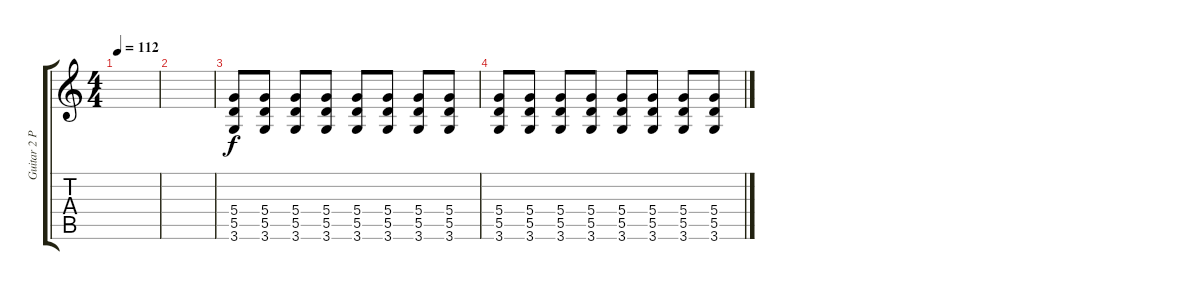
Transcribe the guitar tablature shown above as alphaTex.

\track ("Guitar 2 Palm Mute" "Guitar 2 P") {instrument electricguitarmuted}
\staff {score tabs}
\tuning (E4 B3 G3 D3 A2 E2) {hide}
\ts (4 4)
\tempo 112
\clef g2
\ks c
|
|
(5.4 5.5 3.6).8 (5.4 5.5 3.6).8 (5.4 5.5 3.6).8 (5.4 5.5 3.6).8 (5.4 5.5 3.6).8 (5.4 5.5 3.6).8 (5.4 5.5 3.6).8 (5.4 5.5 3.6).8 |
(5.4 5.5 3.6).8 (5.4 5.5 3.6).8 (5.4 5.5 3.6).8 (5.4 5.5 3.6).8 (5.4 5.5 3.6).8 (5.4 5.5 3.6).8 (5.4 5.5 3.6).8 (5.4 5.5 3.6).8
